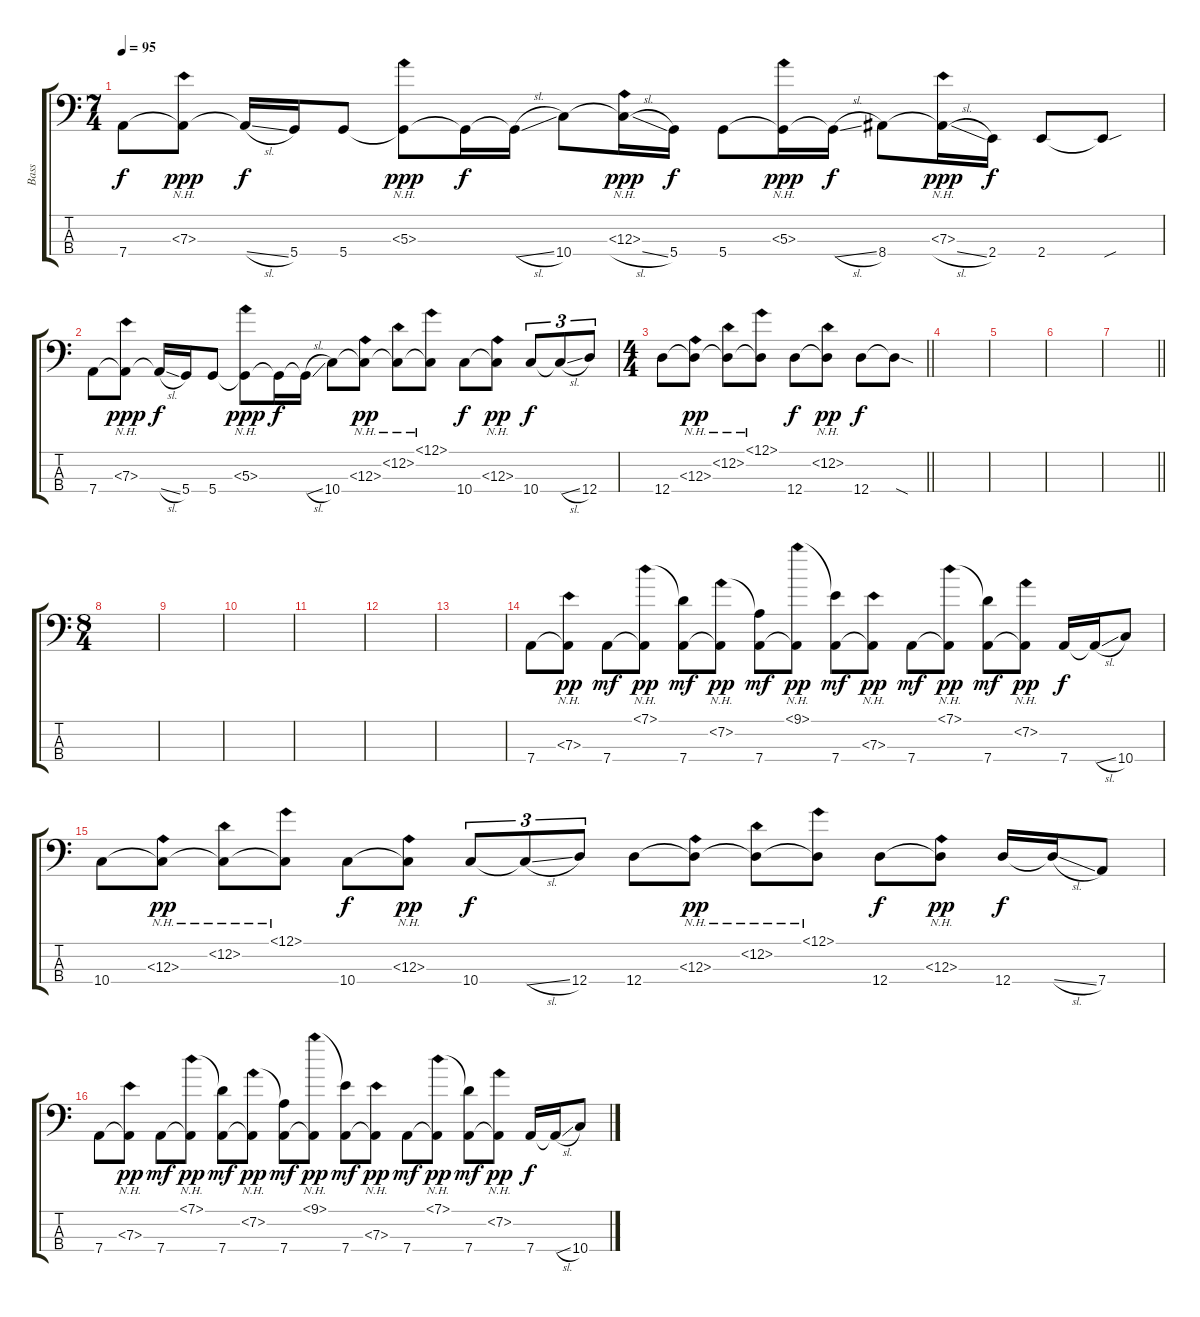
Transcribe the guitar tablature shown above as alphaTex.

\track ("Bass" "Bass") {instrument electricbassfinger}
\staff {score tabs}
\tuning (G2 D2 A1 D1) {hide}
\ts (7 4)
\tempo 95
\clef f4
\ks c
7.4.8{dy f} (7.3{nh} 7.4{t}).8{dy ppp} 7.4{sl t}.16{dy f} 5.4.16 5.4.8 (5.3{nh} 5.4{t}).8{dy ppp} 5.4{t}.16{dy f} 5.4{sl t}.16 10.4.8 (12.3{nh} 10.4{sl t}).16{dy ppp} 5.4.16{dy f} 5.4.8 (5.3{nh} 5.4{t}).16{dy ppp} 5.4{sl t}.16{dy f} 8.4.8 (7.3{nh} 8.4{sl t}).16{dy ppp} 2.4.16{dy f} 2.4.8 2.4{sou t}.8 |
7.4.8 (7.3{nh} 7.4{t}).8{dy ppp} 7.4{sl t}.16{dy f} 5.4.16 5.4.8 (5.3{nh} 5.4{t}).8{dy ppp} 5.4{t}.16{dy f} 5.4{sl t}.16 10.4.8 (12.3{nh} 10.4{t}).8{dy pp} (12.2{nh} 10.4{t}).8 (12.1{nh} 10.4{t}).8 10.4.8{dy f} (12.3{nh} 10.4{t}).8{dy pp} 10.4.8{tu (3 2) dy f} 10.4{sl t}.8{tu (3 2)} 12.4.8{tu (3 2)} |
\ts (4 4)
\barLineRight lightlight
12.4.8 (12.3{nh} 12.4{t}).8{dy pp} (12.2{nh} 12.4{t}).8 (12.1{nh} 12.4{t}).8 12.4.8{dy f} (12.2{nh} 12.4{t}).8{dy pp} 12.4.8{dy f} 12.4{sod t}.8 |
\section ("" "")
|
|
|
\barLineRight lightlight
|
\ts (8 4)
\section ("" "")
|
|
|
|
|
|
7.4.8 (7.3{nh} 7.4{t}).8{dy pp} 7.4.8{dy mf} (7.1{nh} 7.4{t}).8{dy pp} (7.1{t} 7.4).8{dy mf} (7.2{nh} 7.4{t}).8{dy pp} (7.2{t} 7.4).8{dy mf} (9.1{nh} 7.4{t}).8{dy pp} (9.1{t} 7.4).8{dy mf} (7.3{nh} 7.4{t}).8{dy pp} 7.4.8{dy mf} (7.1{nh} 7.4{t}).8{dy pp} (7.1{t} 7.4).8{dy mf} (7.2{nh} 7.4{t}).8{dy pp} 7.4.16{dy f} 7.4{sl t}.16 10.4.8 |
10.4.8 (12.3{nh} 10.4{t}).8{dy pp} (12.2{nh} 10.4{t}).8 (12.1{nh} 10.4{t}).8 10.4.8{dy f} (12.3{nh} 10.4{t}).8{dy pp} 10.4.8{tu (3 2) dy f} 10.4{sl t}.8{tu (3 2)} 12.4.8{tu (3 2)} 12.4.8 (12.3{nh} 12.4{t}).8{dy pp} (12.2{nh} 12.4{t}).8 (12.1{nh} 12.4{t}).8 12.4.8{dy f} (12.3{nh} 12.4{t}).8{dy pp} 12.4.16{dy f} 12.4{sl t}.16 7.4.8 |
7.4.8 (7.3{nh} 7.4{t}).8{dy pp} 7.4.8{dy mf} (7.1{nh} 7.4{t}).8{dy pp} (7.1{t} 7.4).8{dy mf} (7.2{nh} 7.4{t}).8{dy pp} (7.2{t} 7.4).8{dy mf} (9.1{nh} 7.4{t}).8{dy pp} (9.1{t} 7.4).8{dy mf} (7.3{nh} 7.4{t}).8{dy pp} 7.4.8{dy mf} (7.1{nh} 7.4{t}).8{dy pp} (7.1{t} 7.4).8{dy mf} (7.2{nh} 7.4{t}).8{dy pp} 7.4.16{dy f} 7.4{sl t}.16 10.4.8
